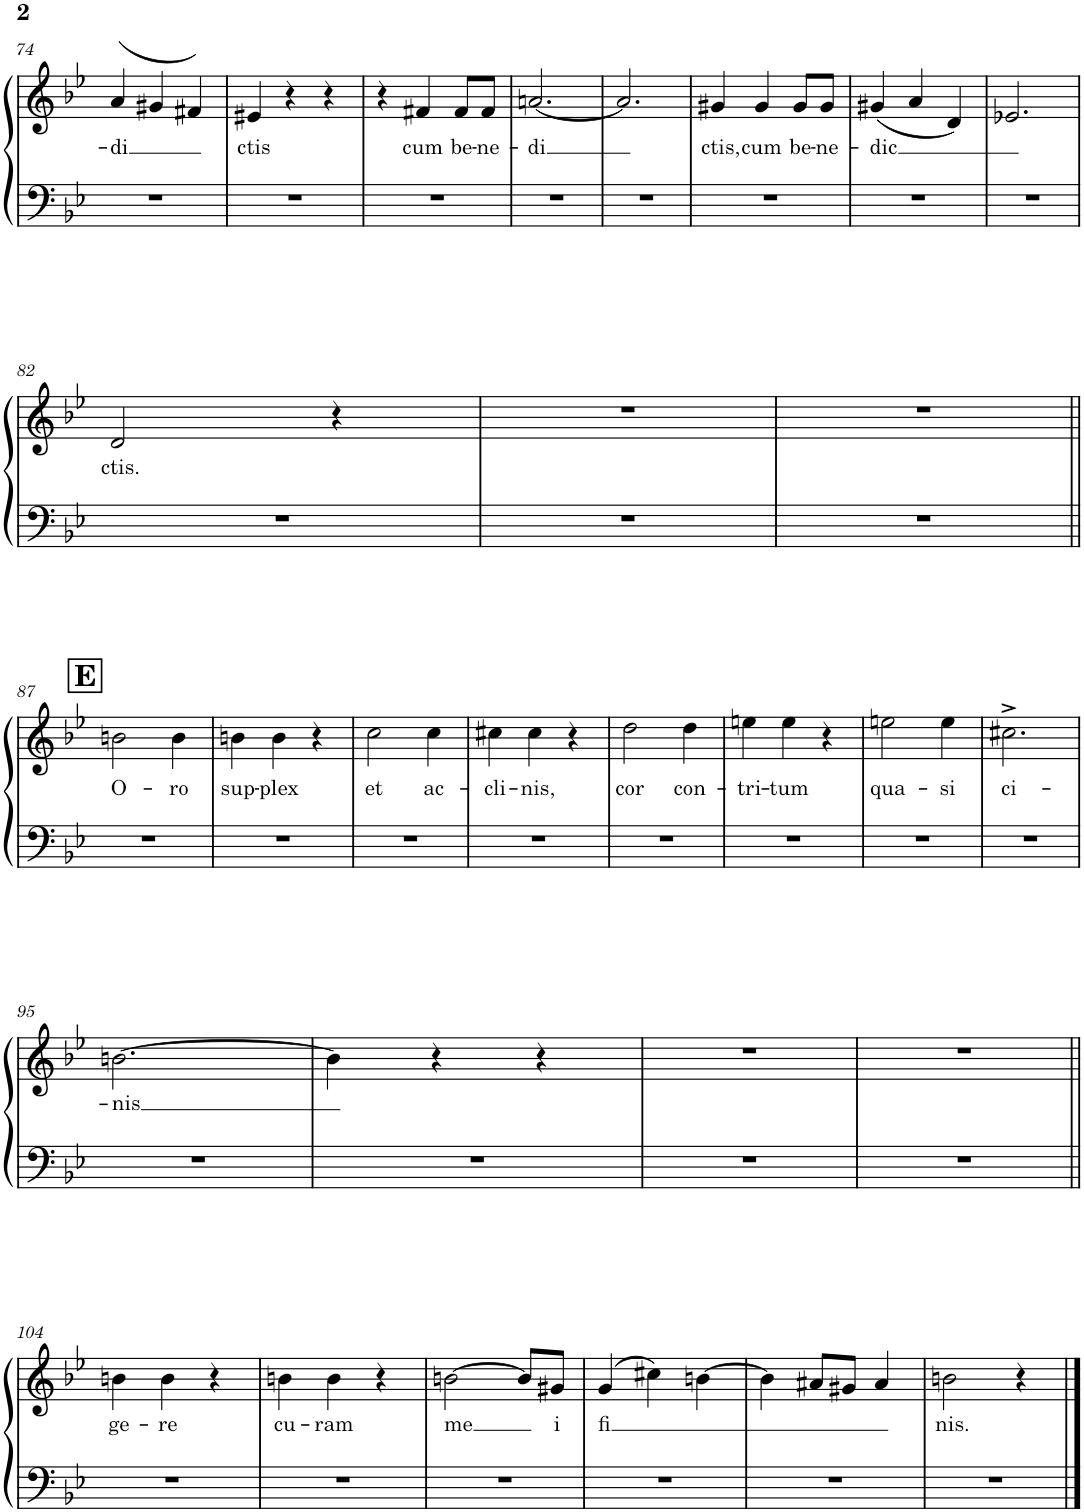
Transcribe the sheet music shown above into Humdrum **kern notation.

**kern	**kern	**text
*part1	*part1	*part1
*staff2	*staff1	*staff1
*I"Piano	*	*
*I'Pno.	*	*
!!LO:PB:g=z
*clefF4	*clefG2	*
*k[b-e-]	*k[b-e-]	*
*M3/4	*M3/4	*
=74	=74	=74
!	!	!LO:LY:b
2.r	(4a/	-di
.	4g#X/	.
.	4f#X/)	.
=75	=75	=75
!	!	!LO:LY:b
2.r	4e#X/	ctis
.	4r	.
.	4r	.
=76	=76	=76
2.r	4r	.
!	!	!LO:LY:b
.	4f#X/	cum
!	!	!LO:LY:b
.	8f#/L	be-
!	!	!LO:LY:b
.	8f#/J	-ne-
=77	=77	=77
!	!	!LO:LY:b
2.r	[2.an/	-di
=78	=78	=78
2.r	2.a/]	.
=79	=79	=79
!	!	!LO:LY:b
2.r	4g#X/	ctis,
!	!	!LO:LY:b
.	4g#/	cum
!	!	!LO:LY:b
.	8g#/L	be-
!	!	!LO:LY:b
.	8g#/J	-ne-
=80	=80	=80
!	!	!LO:LY:b
2.r	(4g#X/	-dic
.	4a/	.
.	4d/)	.
=81	=81	=81
2.r	2.e-X/	.
!!LO:LB:g=z
=82	=82	=82
!	!	!LO:LY:b
2.r	2d/	ctis.
.	4r	.
=83	=83	=83
2.r	2.r	.
=84	=84	=84
2.r	2.r	.
!!LO:LB:g=z
!!LO:REH:place=s1:a:B:cj:fs=14:t=E
=87||	=87||	=87||
!	!	!LO:LY:b
2.r	2bn\	O-
!	!	!LO:LY:b
.	4b\	-ro
=88	=88	=88
!	!	!LO:LY:b
2.r	4bn\	sup-
!	!	!LO:LY:b
.	4b\	-plex
.	4r	.
=89	=89	=89
!	!	!LO:LY:b
2.r	2cc\	et
!	!	!LO:LY:b
.	4cc\	ac-
=90	=90	=90
!	!	!LO:LY:b
2.r	4cc#X\	-cli-
!	!	!LO:LY:b
.	4cc#\	-nis,
.	4r	.
=91	=91	=91
!	!	!LO:LY:b
2.r	2dd\	cor
!	!	!LO:LY:b
.	4dd\	con-
=92	=92	=92
!	!	!LO:LY:b
2.r	4een\	-tri-
!	!	!LO:LY:b
.	4ee\	-tum
.	4r	.
=93	=93	=93
!	!	!LO:LY:b
2.r	2een\	qua-
!	!	!LO:LY:b
.	4ee\	-si
=94	=94	=94
!	!	!LO:LY:b
2.r	2.cc#X^\	ci-
!!LO:LB:g=z
=95	=95	=95
!	!	!LO:LY:b
2.r	[2.bn\	-nis
=96	=96	=96
2.r	4b\]	.
.	4r	.
.	4r	.
=97	=97	=97
2.r	2.r	.
=98	=98	=98
2.r	2.r	.
!!LO:LB:g=z
=104||	=104||	=104||
!	!	!LO:LY:b
2.r	4bn\	ge-
!	!	!LO:LY:b
.	4b\	-re
.	4r	.
=105	=105	=105
!	!	!LO:LY:b
2.r	4bn\	cu-
!	!	!LO:LY:b
.	4b\	-ram
.	4r	.
=106	=106	=106
!	!	!LO:LY:b
2.r	[2bn\	me
.	8b/L]	.
!	!	!LO:LY:b
.	8g#X/J	i
=107	=107	=107
!	!	!LO:LY:b
2.r	(4g/	fi
.	4cc#X\)	.
.	[4bn\	.
=108	=108	=108
2.r	4b\]	.
.	8a#X/L	.
.	8g#X/J	.
.	4a#/	.
=109	=109	=109
!	!	!LO:LY:b
2.r	2bn\	nis.
.	4r	.
==	==	==
*-	*-	*-
